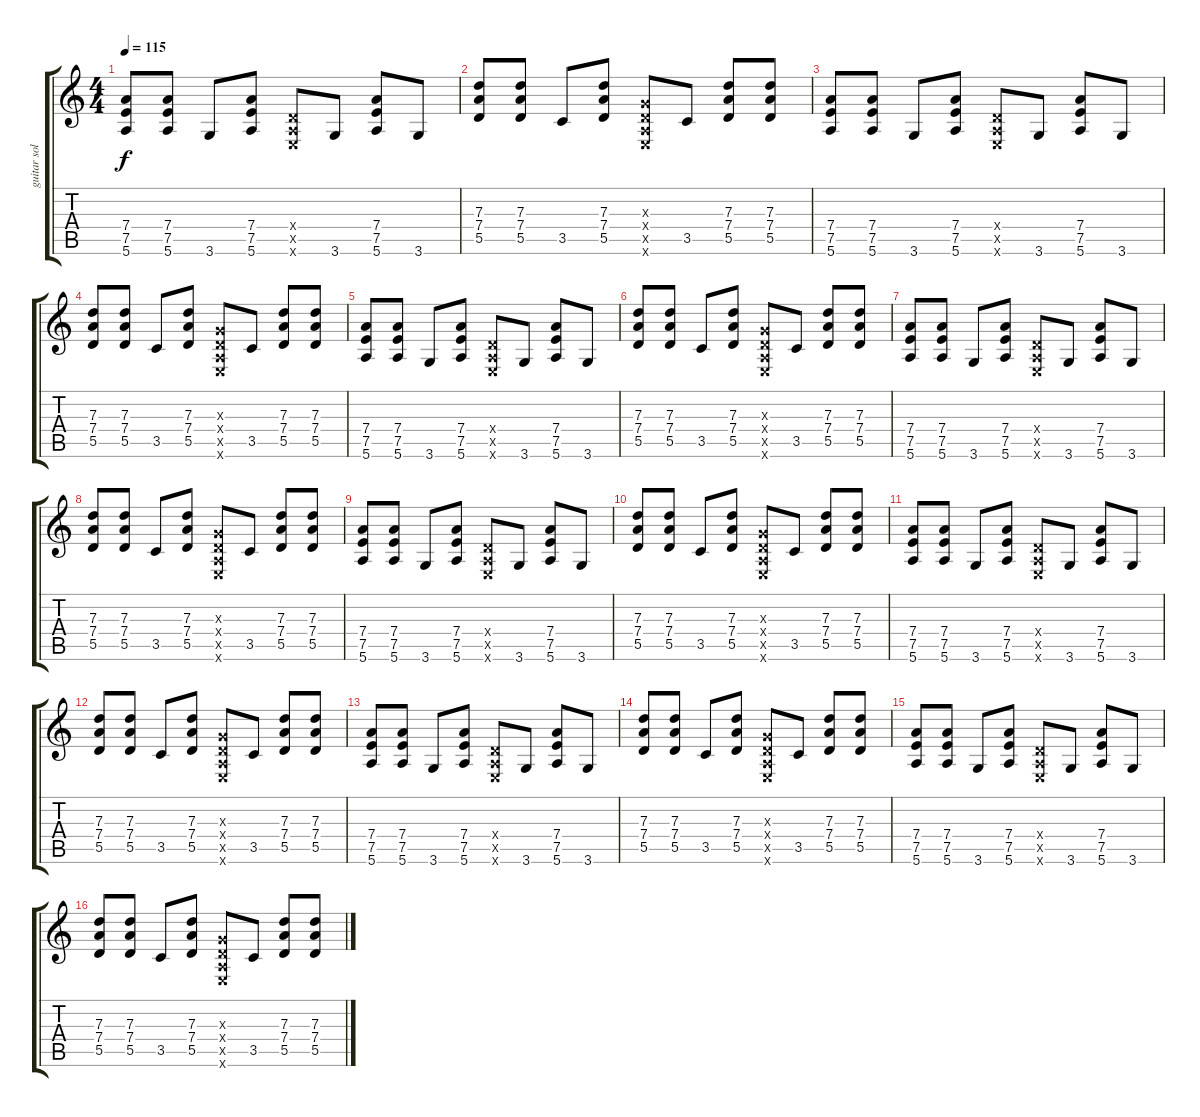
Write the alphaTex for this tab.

\track ("guitar solo" "guitar sol") {instrument distortionguitar}
\staff {score tabs}
\tuning (E4 B3 G3 D3 A2 E2) {hide}
\ts (4 4)
\tempo 115
\clef g2
\ks c
(7.4 7.5 5.6).8{dy f} (7.4 7.5 5.6).8 3.6.8 (7.4 7.5 5.6).8 (0.4{x} 0.5{x} 0.6{x}).8 3.6.8 (7.4 7.5 5.6).8 3.6.8 |
(7.3 7.4 5.5).8 (7.3 7.4 5.5).8 3.5.8 (7.3 7.4 5.5).8 (0.3{x} 0.4{x} 0.5{x} 0.6{x}).8 3.5.8 (7.3 7.4 5.5).8 (7.3 7.4 5.5).8 |
(7.4 7.5 5.6).8 (7.4 7.5 5.6).8 3.6.8 (7.4 7.5 5.6).8 (0.4{x} 0.5{x} 0.6{x}).8 3.6.8 (7.4 7.5 5.6).8 3.6.8 |
(7.3 7.4 5.5).8 (7.3 7.4 5.5).8 3.5.8 (7.3 7.4 5.5).8 (0.3{x} 0.4{x} 0.5{x} 0.6{x}).8 3.5.8 (7.3 7.4 5.5).8 (7.3 7.4 5.5).8 |
(7.4 7.5 5.6).8 (7.4 7.5 5.6).8 3.6.8 (7.4 7.5 5.6).8 (0.4{x} 0.5{x} 0.6{x}).8 3.6.8 (7.4 7.5 5.6).8 3.6.8 |
(7.3 7.4 5.5).8 (7.3 7.4 5.5).8 3.5.8 (7.3 7.4 5.5).8 (0.3{x} 0.4{x} 0.5{x} 0.6{x}).8 3.5.8 (7.3 7.4 5.5).8 (7.3 7.4 5.5).8 |
(7.4 7.5 5.6).8 (7.4 7.5 5.6).8 3.6.8 (7.4 7.5 5.6).8 (0.4{x} 0.5{x} 0.6{x}).8 3.6.8 (7.4 7.5 5.6).8 3.6.8 |
(7.3 7.4 5.5).8 (7.3 7.4 5.5).8 3.5.8 (7.3 7.4 5.5).8 (0.3{x} 0.4{x} 0.5{x} 0.6{x}).8 3.5.8 (7.3 7.4 5.5).8 (7.3 7.4 5.5).8 |
(7.4 7.5 5.6).8 (7.4 7.5 5.6).8 3.6.8 (7.4 7.5 5.6).8 (0.4{x} 0.5{x} 0.6{x}).8 3.6.8 (7.4 7.5 5.6).8 3.6.8 |
(7.3 7.4 5.5).8 (7.3 7.4 5.5).8 3.5.8 (7.3 7.4 5.5).8 (0.3{x} 0.4{x} 0.5{x} 0.6{x}).8 3.5.8 (7.3 7.4 5.5).8 (7.3 7.4 5.5).8 |
(7.4 7.5 5.6).8 (7.4 7.5 5.6).8 3.6.8 (7.4 7.5 5.6).8 (0.4{x} 0.5{x} 0.6{x}).8 3.6.8 (7.4 7.5 5.6).8 3.6.8 |
(7.3 7.4 5.5).8 (7.3 7.4 5.5).8 3.5.8 (7.3 7.4 5.5).8 (0.3{x} 0.4{x} 0.5{x} 0.6{x}).8 3.5.8 (7.3 7.4 5.5).8 (7.3 7.4 5.5).8 |
(7.4 7.5 5.6).8 (7.4 7.5 5.6).8 3.6.8 (7.4 7.5 5.6).8 (0.4{x} 0.5{x} 0.6{x}).8 3.6.8 (7.4 7.5 5.6).8 3.6.8 |
(7.3 7.4 5.5).8 (7.3 7.4 5.5).8 3.5.8 (7.3 7.4 5.5).8 (0.3{x} 0.4{x} 0.5{x} 0.6{x}).8 3.5.8 (7.3 7.4 5.5).8 (7.3 7.4 5.5).8 |
(7.4 7.5 5.6).8{volume 3} (7.4 7.5 5.6).8 3.6.8 (7.4 7.5 5.6).8 (0.4{x} 0.5{x} 0.6{x}).8 3.6.8 (7.4 7.5 5.6).8 3.6.8 |
(7.3 7.4 5.5).8 (7.3 7.4 5.5).8 3.5.8 (7.3 7.4 5.5).8 (0.3{x} 0.4{x} 0.5{x} 0.6{x}).8 3.5.8 (7.3 7.4 5.5).8 (7.3 7.4 5.5).8
